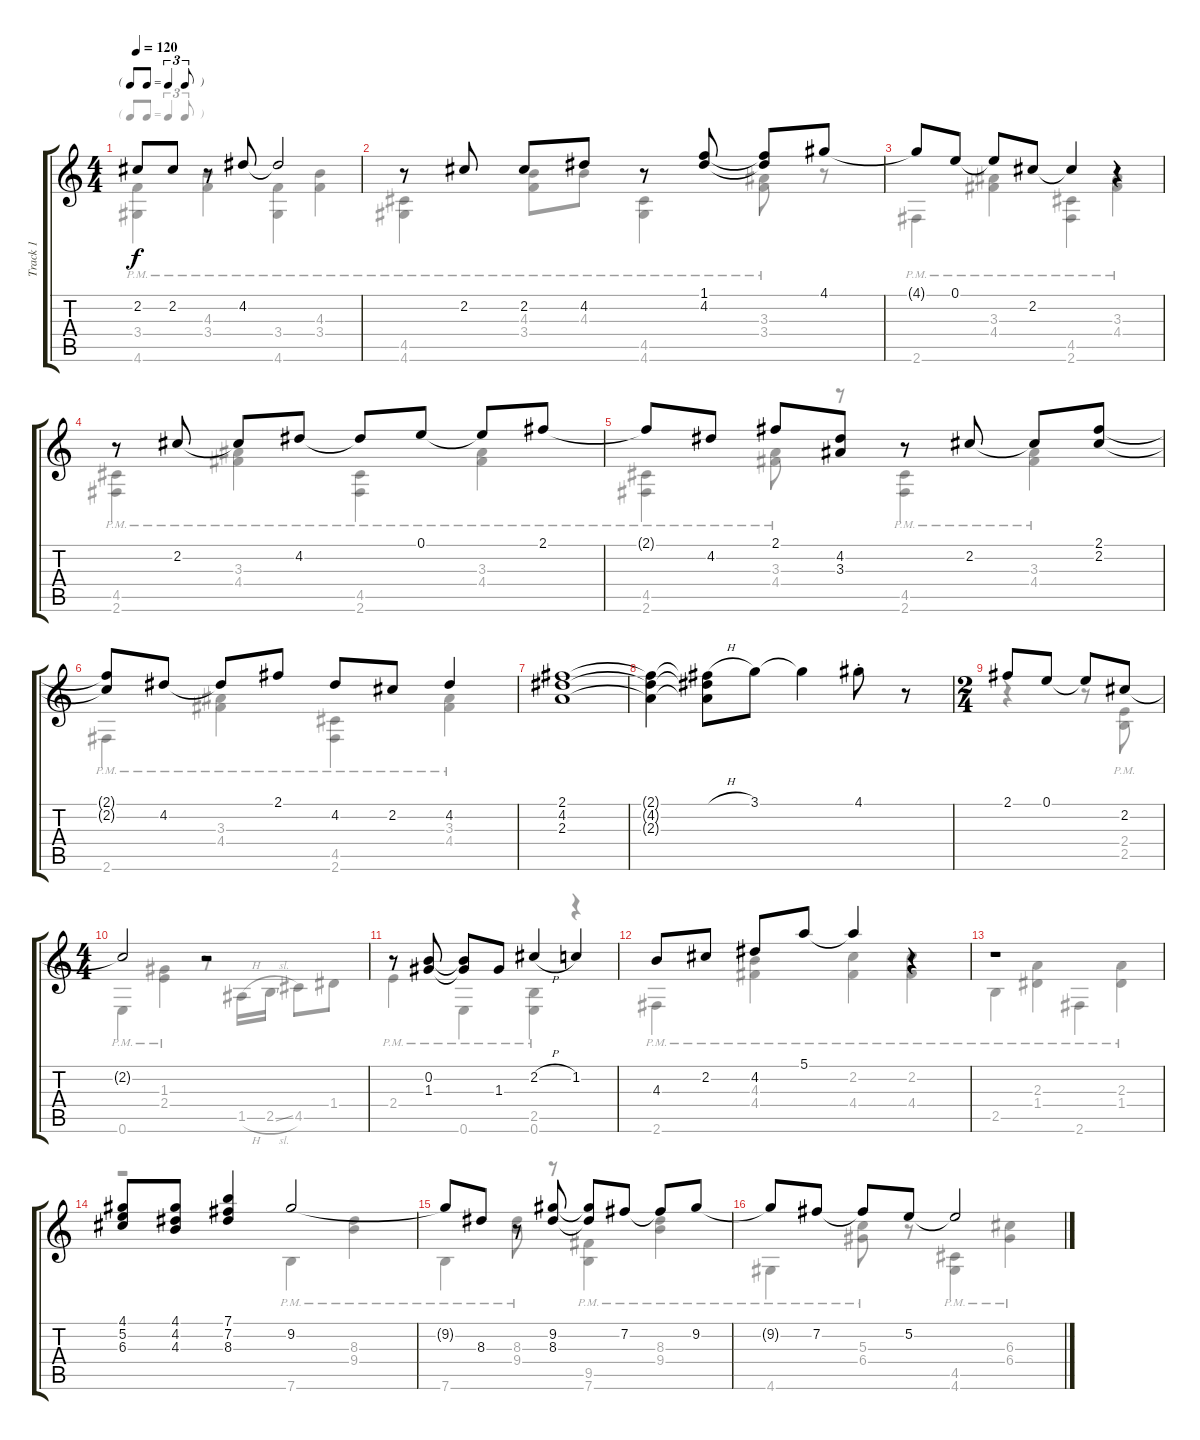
\track ("Track 1" "Track 1") {instrument acousticguitarsteel}
\staff {score tabs}
\tuning (E4 B3 G3 D3 A2 E2) {hide}
\voice
\ts (4 4)
\tf triplet8th
\tempo 120
\clef g2
\ks c
2.2.8{dy f} 2.2.8 r.8 4.2.8 4.2{t}.2 |
r.8 2.2.8 2.2.8 4.2.8 r.8 (1.1 4.2).8 (1.1{t} 4.2{t}).8 4.1.8 |
4.1{t}.8 0.1.8 0.1{t}.8 2.2.8 2.2{t}.4 r.4 |
r.8 2.2.8 2.2{t}.8 4.2.8 4.2{t}.8 0.1.8 0.1{t}.8 2.1.8 |
2.1{t}.8 4.2.8 2.1.8 (4.2 3.3).8 r.8 2.2.8 2.2{t}.8 (2.1 2.2).8 |
(2.1{t} 2.2{t}).8 4.2.8 4.2{t}.8 2.1.8 4.2.8 2.2.8 4.2.4 |
(2.1 4.2 2.3).1 |
(2.1{t} 4.2{t} 2.3{t}).4 (2.1{h t} 4.2{t} 2.3{t}).8 3.1.8 3.1{t}.4 4.1{st}.8 r.8 |
\ts (2 4)
2.1.8 0.1.8 0.1{t}.8 2.2.8 |
\ts (4 4)
2.2{t}.2 r.2 |
r.8 (0.2 1.3).8 (0.2{t} 1.3{t}).8 1.3.8 2.2{h}.4 1.2.4 |
4.3.8 2.2.8 4.2.8 5.1.8 5.1{t}.4 r.4 |
r.1 |
(4.1 5.2 6.3).8 (4.1 4.2 4.3).8 (7.1 7.2 8.3).4 9.2.2 |
9.2{t}.8 8.3.8 r.8 (9.2 8.3).8 (9.2{t} 8.3{t}).8 7.2.8 7.2{t}.8 9.2.8 |
9.2{t}.8 7.2.8 7.2{t}.8 5.2.8 5.2{t}.2
\voice
\clef g2
\ottava regular
\simile none
\ks c
(3.4{pm} 4.6{pm}).4{dy f} (4.3{pm} 3.4{pm}).4 (3.4{pm} 4.6{pm}).4 (4.3{pm} 3.4{pm}).4 |
(4.5{pm} 4.6{pm}).4 (4.3{pm} 3.4{pm}).8 4.3{pm}.8 (4.5{pm} 4.6{pm}).4 (3.3{pm} 3.4{pm}).8 r.8 |
2.6{pm}.4 (3.3{pm} 4.4{pm}).4 (4.5{pm} 2.6{pm}).4 (3.3{pm} 4.4{pm}).4 |
(4.5{pm} 2.6{pm}).4 (3.3{pm} 4.4{pm}).4 (4.5{pm} 2.6{pm}).4 (3.3{pm} 4.4).4 |
(4.5{pm} 2.6{pm}).4 (3.3{pm} 4.4{pm}).8 r.8 (4.5{pm} 2.6{pm}).4 (3.3{pm} 4.4{pm}).4 |
2.6{pm}.4 (3.3{pm} 4.4{pm}).4 (4.5{pm} 2.6{pm}).4 (3.3{pm} 4.4{pm}).4 |
|
|
r.4 r.8 (2.4{pm} 2.5{pm}).8 |
0.6{pm}.4 (1.3{pm} 2.4{pm}).4 r.8 1.5{h}.16 2.5{sl}.16 4.5.8 1.4.8 |
2.4{pm}.4 0.6{pm}.4 (2.5{pm} 0.6{pm}).4 r.4 |
2.6{pm}.4 (4.3{pm} 4.4{pm}).4 (2.2 4.4{pm}).4 (2.2 4.4{pm}).4 |
2.5{pm}.4 (2.3{pm} 1.4{pm}).4 2.6{pm}.4 (2.3{pm} 1.4{pm}).4 |
r.2 7.6{pm}.4 (8.3{pm} 9.4{pm}).4 |
7.6{pm}.4 (8.3{pm} 9.4{pm}).8 r.8 (9.5{pm} 7.6{pm}).4 (8.3{pm} 9.4{pm}).4 |
4.6{pm}.4 (5.3{pm} 6.4{pm}).8 r.8 (4.5{pm} 4.6{pm}).4 (6.3{pm} 6.4{pm}).4
